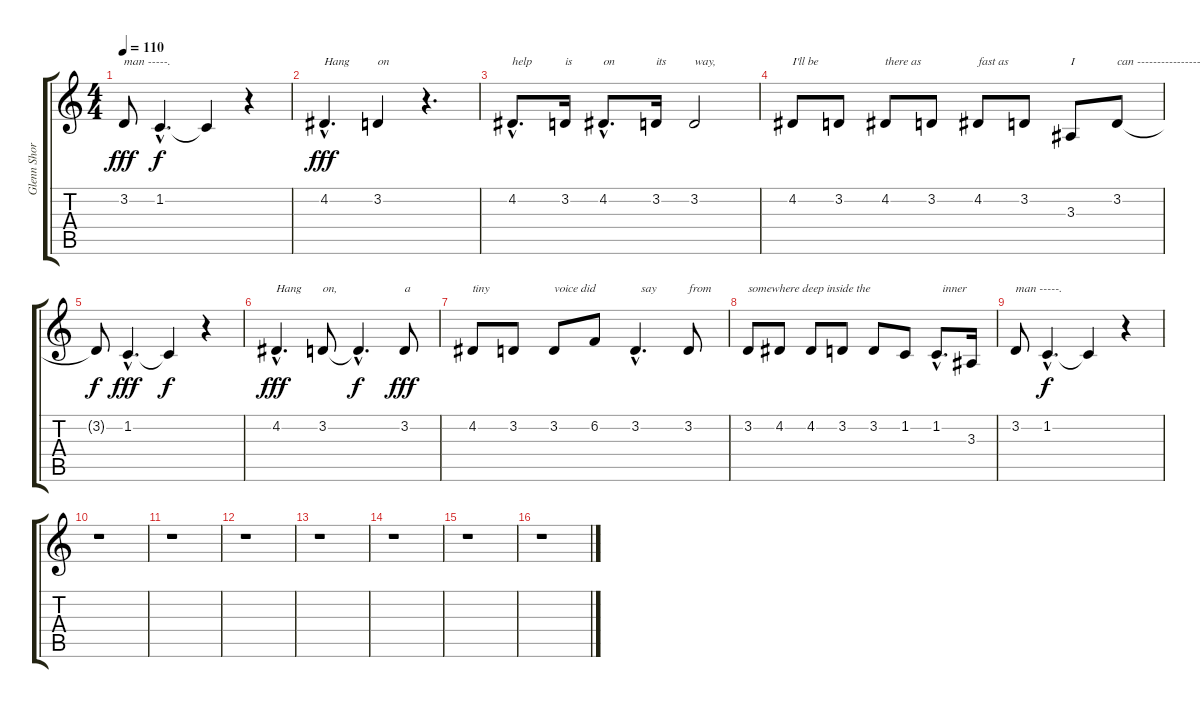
\track ("Glenn Shorrock" "Glenn Shor") {instrument englishhorn}
\staff {score tabs}
\tuning (E4 B3 G3 D3 A2 E2) {hide}
\ts (4 4)
\tempo 110
\clef g2
\ks c
3.2.8{txt "man -----." dy fff} 1.2{hac}.4{d dy f} 1.2{t}.4 r.4 |
4.2{hac}.4{d txt "Hang" dy fff} 3.2.4{txt "on"} r.4{d} |
4.2{hac}.8{d txt "help"} 3.2.16{txt "is"} 4.2{hac}.8{d txt "on"} 3.2.16{txt "its"} 3.2.2{txt "way,"} |
4.2.8{txt "I'll be"} 3.2.8 4.2.8{txt "there as"} 3.2.8 4.2.8{txt "fast as"} 3.2.8 3.3.8{txt "I"} 3.2.8{txt "can --------------------"} |
3.2{t}.8{dy f} 1.2{hac}.4{d dy fff} 1.2{t}.4{dy f} r.4 |
4.2{hac}.4{d txt "Hang" dy fff} 3.2.8{txt "on,"} 3.2{hac t}.4{d dy f} 3.2.8{txt "a" dy fff} |
4.2.8{txt "tiny"} 3.2.8 3.2.8{txt "voice did"} 6.2.8 3.2{hac}.4{d txt "  say"} 3.2.8{txt "from"} |
3.2.8{txt "somewhere deep inside the"} 4.2.8 4.2.8 3.2.8 3.2.8 1.2.8 1.2{hac}.8{d txt "  inner"} 3.3.16 |
3.2.8{txt "man -----."} 1.2{hac}.4{d dy f} 1.2{t}.4 r.4 |
r.1 |
r.1 |
r.1 |
r.1 |
r.1 |
r.1 |
r.1
